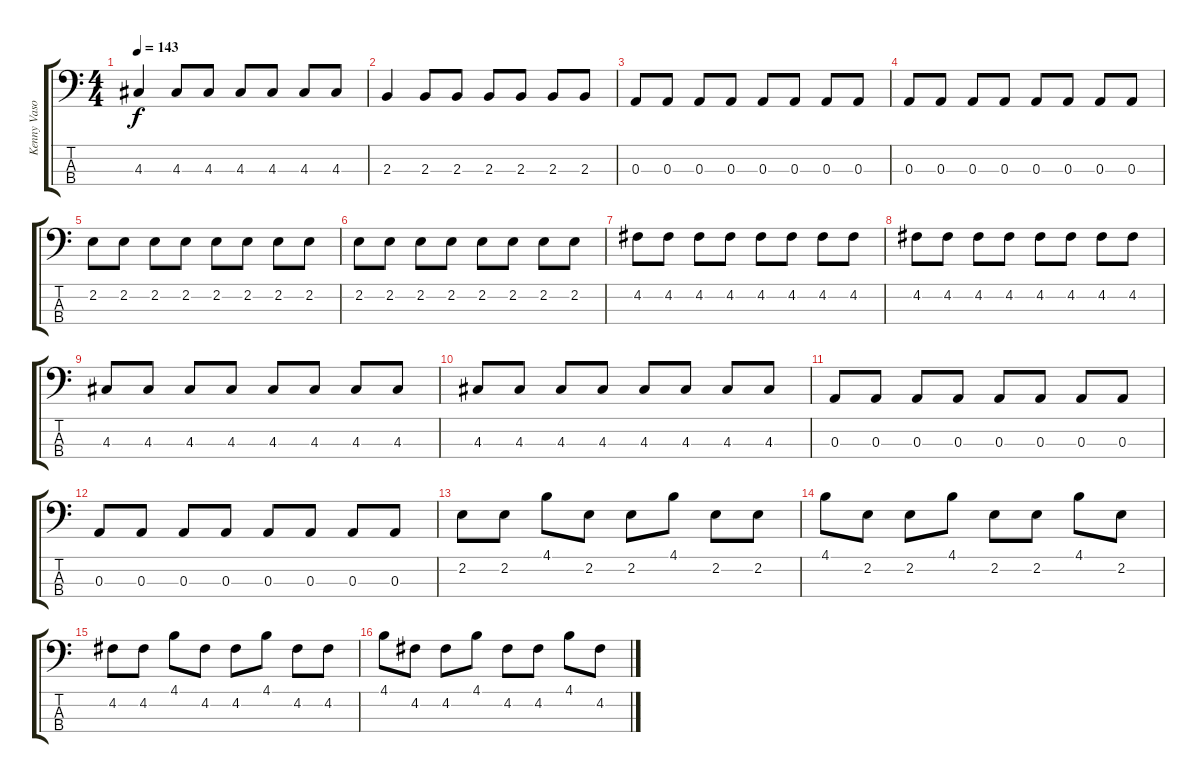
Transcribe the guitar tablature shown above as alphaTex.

\track ("Kenny Vasoli - Bass" "Kenny Vaso") {instrument electricbasspick}
\staff {score tabs}
\tuning (G2 D2 A1 E1) {hide}
\ts (4 4)
\tempo 143
\clef f4
\ks c
4.3.4{dy f} 4.3.8 4.3.8 4.3.8 4.3.8 4.3.8 4.3.8 |
2.3.4 2.3.8 2.3.8 2.3.8 2.3.8 2.3.8 2.3.8 |
0.3.8 0.3.8 0.3.8 0.3.8 0.3.8 0.3.8 0.3.8 0.3.8 |
0.3.8 0.3.8 0.3.8 0.3.8 0.3.8 0.3.8 0.3.8 0.3.8 |
2.2.8 2.2.8 2.2.8 2.2.8 2.2.8 2.2.8 2.2.8 2.2.8 |
2.2.8 2.2.8 2.2.8 2.2.8 2.2.8 2.2.8 2.2.8 2.2.8 |
4.2.8 4.2.8 4.2.8 4.2.8 4.2.8 4.2.8 4.2.8 4.2.8 |
4.2.8 4.2.8 4.2.8 4.2.8 4.2.8 4.2.8 4.2.8 4.2.8 |
4.3.8 4.3.8 4.3.8 4.3.8 4.3.8 4.3.8 4.3.8 4.3.8 |
4.3.8 4.3.8 4.3.8 4.3.8 4.3.8 4.3.8 4.3.8 4.3.8 |
0.3.8 0.3.8 0.3.8 0.3.8 0.3.8 0.3.8 0.3.8 0.3.8 |
0.3.8 0.3.8 0.3.8 0.3.8 0.3.8 0.3.8 0.3.8 0.3.8 |
2.2.8 2.2.8 4.1.8 2.2.8 2.2.8 4.1.8 2.2.8 2.2.8 |
4.1.8 2.2.8 2.2.8 4.1.8 2.2.8 2.2.8 4.1.8 2.2.8 |
4.2.8 4.2.8 4.1.8 4.2.8 4.2.8 4.1.8 4.2.8 4.2.8 |
4.1.8 4.2.8 4.2.8 4.1.8 4.2.8 4.2.8 4.1.8 4.2.8
